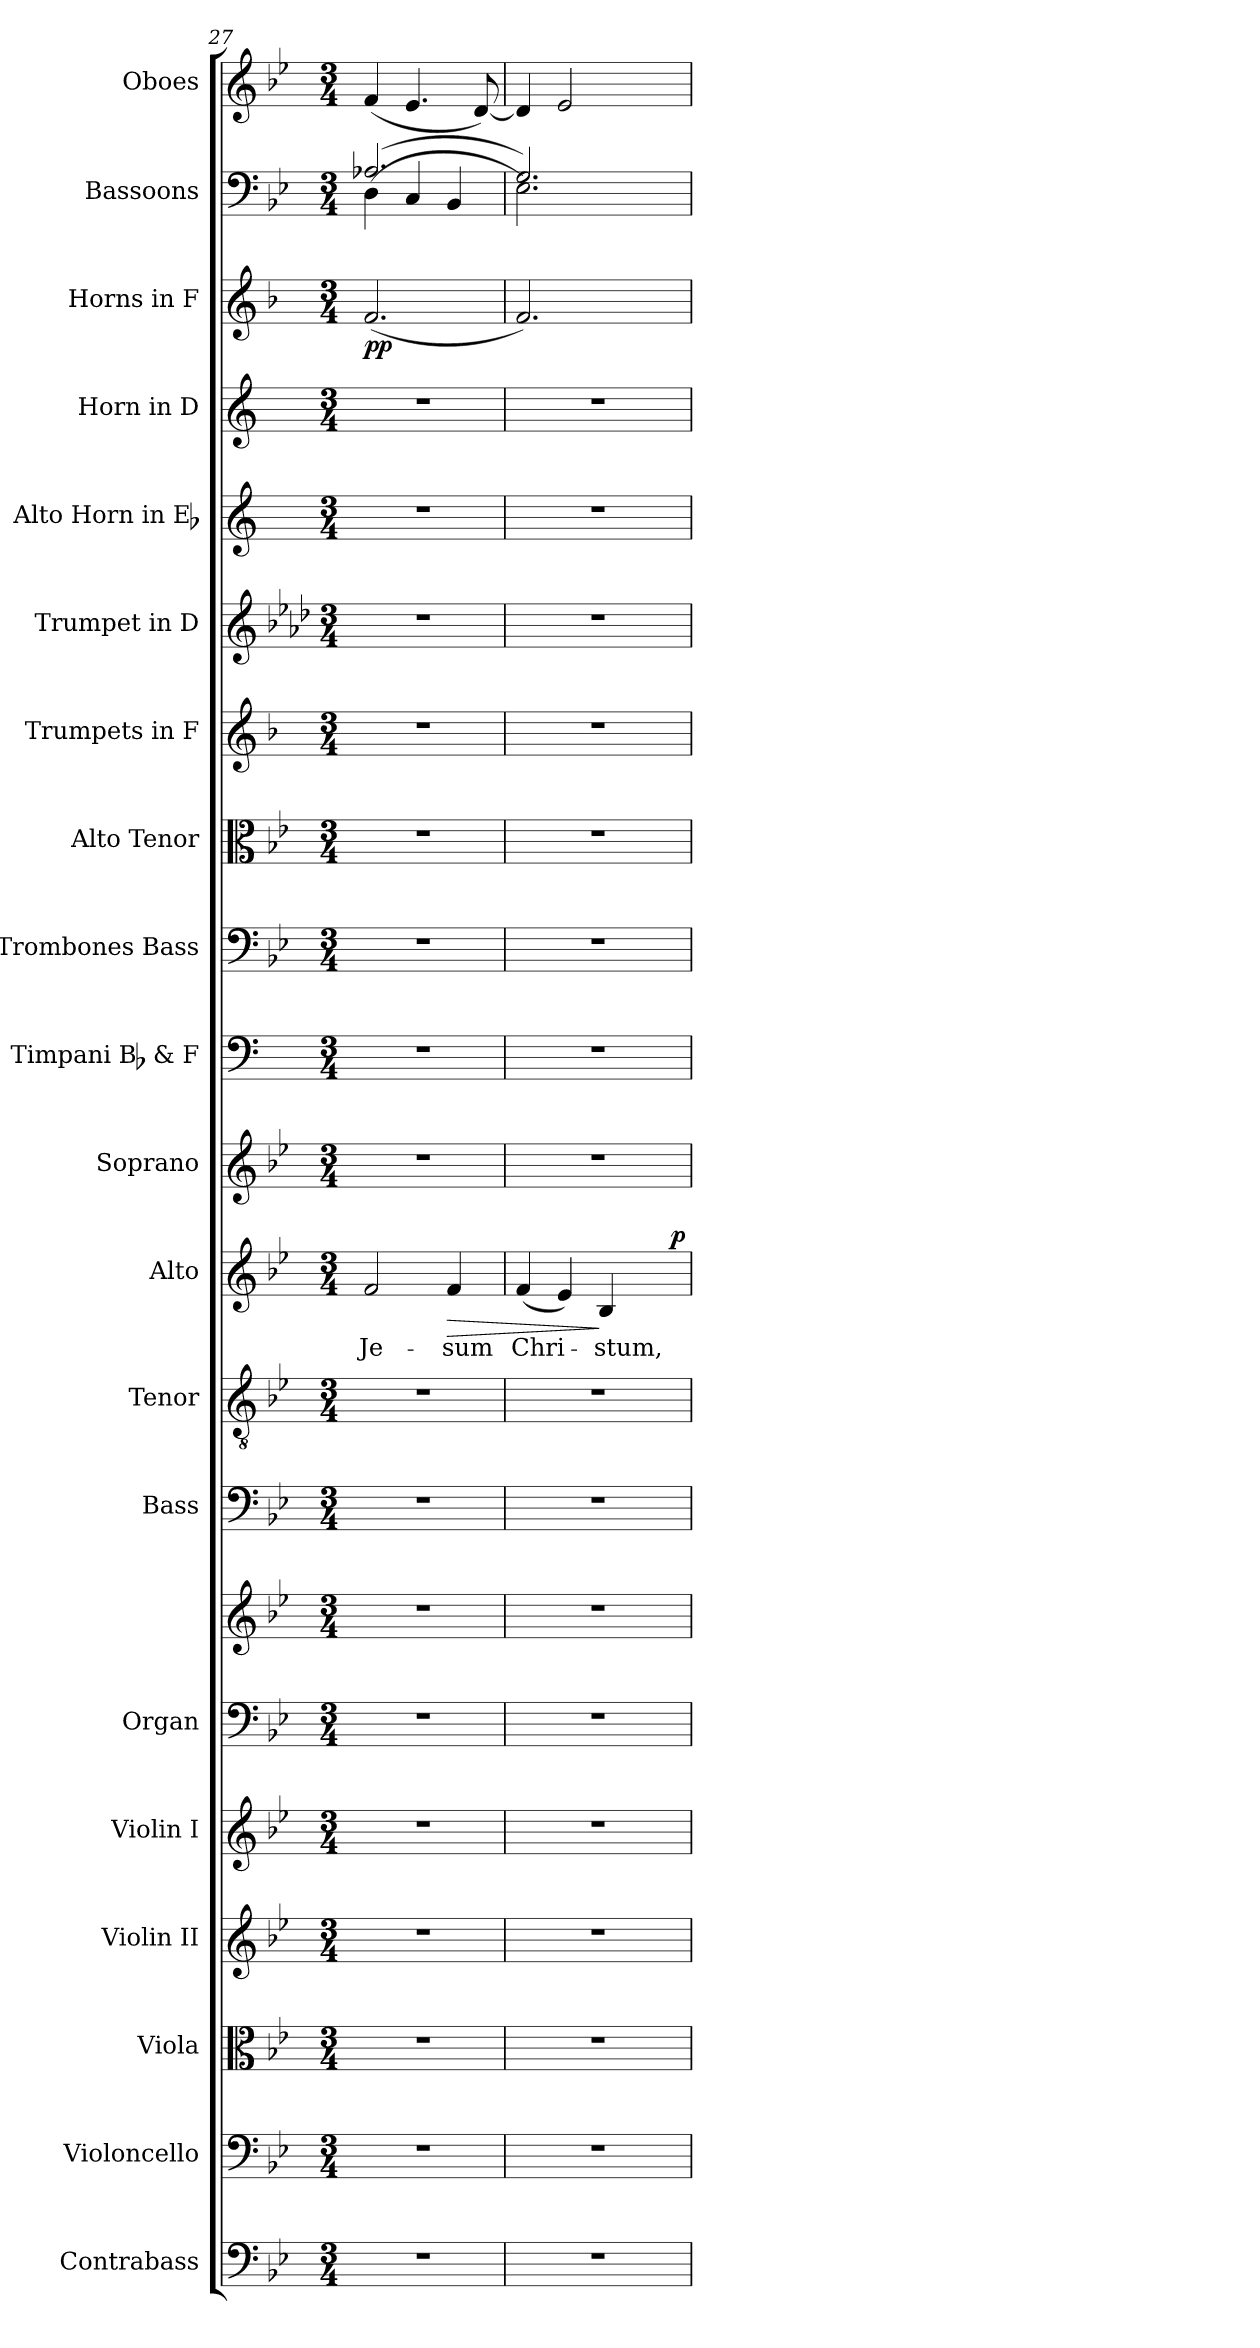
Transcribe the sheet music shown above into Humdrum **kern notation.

**kern	**kern	**kern	**kern	**kern	**kern	**kern	**kern	**kern	**kern	**text	**dynam	**kern	**kern	**kern	**kern	**kern	**kern	**kern	**kern	**kern	**dynam	**kern	**kern
*part20	*part19	*part18	*part17	*part16	*part15	*part15	*part14	*part13	*part12	*part12	*part12	*part11	*part10	*part9	*part8	*part7	*part6	*part5	*part4	*part3	*part3	*part2	*part1
*staff21	*staff20	*staff19	*staff18	*staff17	*staff16	*staff15	*staff14	*staff13	*staff12	*staff12	*staff12	*staff11	*staff10	*staff9	*staff8	*staff7	*staff6	*staff5	*staff4	*staff3	*staff3	*staff2	*staff1
*I"Contrabass	*I"Violoncello	*I"Viola	*I"Violin II	*I"Violin I	*I"Organ	*	*I"Bass	*I"Tenor	*I"Alto	*	*	*I"Soprano	*I"Timpani Bb & F	*I"Trombones  Bass	*I"Alto Tenor	*I"Trumpets in F	*I"Trumpet in D	*I"Alto Horn in Eb	*I"Horn in D	*I"Horns in F	*	*I"Bassoons	*I"Oboes
*I'Cb.	*I'Vc.	*I'Vla.	*I'Vln. II	*I'Vln. I	*I'Org.	*	*I'B.	*I'T.	*I'A.	*	*	*I'S.	*I'Timp.	*	*	*	*	*	*	*I'Hn.	*	*I'Bsn.	*I'Ob.
*clefF4	*clefF4	*clefC3	*clefG2	*clefG2	*clefF4	*clefG2	*clefF4	*clefGv2	*clefG2	*	*	*clefG2	*clefF4	*clefF4	*clefC3	*clefG2	*clefG2	*clefG2	*clefG2	*clefG2	*	*clefF4	*clefG2
*ITrd7c12	*	*	*	*	*	*	*	*ITrd7c12	*	*	*	*	*	*	*	*ITrd4c7	*ITrd-1c-2	*ITrd5c8	*ITrd6c10	*ITrd4c7	*	*	*
*k[b-e-]	*k[b-e-]	*k[b-e-]	*k[b-e-]	*k[b-e-]	*k[b-e-]	*k[b-e-]	*k[b-e-]	*k[b-e-]	*k[b-e-]	*	*	*k[b-e-]	*k[]	*k[b-e-]	*k[b-e-]	*k[b-e-]	*k[b-e-]	*k[f#c#g#d#]	*k[f#c#]	*k[b-e-]	*	*k[b-e-]	*k[b-e-]
*B-:	*B-:	*B-:	*B-:	*B-:	*B-:	*B-:	*B-:	*B-:	*B-:	*	*	*B-:	*C:	*B-:	*B-:	*B-:	*B-:	*E:	*D:	*B-:	*	*B-:	*B-:
*M3/4	*M3/4	*M3/4	*M3/4	*M3/4	*M3/4	*M3/4	*M3/4	*M3/4	*M3/4	*	*	*M3/4	*M3/4	*M3/4	*M3/4	*M3/4	*M3/4	*M3/4	*M3/4	*M3/4	*	*M3/4	*M3/4
=27	=27	=27	=27	=27	=27	=27	=27	=27	=27	=27	=27	=27	=27	=27	=27	=27	=27	=27	=27	=27	=27	=27	=27
!LO:N:vis=1	!LO:N:vis=1	!LO:N:vis=1	!LO:N:vis=1	!LO:N:vis=1	!LO:N:vis=1	!LO:N:vis=1	!LO:N:vis=1	!LO:N:vis=1	!	!	!	!	!	!	!	!	!	!	!	!	!	!	!
!	!	!	!	!	!	!	!	!	!	!LO:LY:b:color=#000000	!	!LO:N:vis=1	!LO:N:vis=1	!LO:N:vis=1	!LO:N:vis=1	!LO:N:vis=1	!LO:N:vis=1	!LO:N:vis=1	!LO:N:vis=1	!	!	!	!
*	*	*	*	*	*	*	*	*	*	*	*	*	*	*	*	*	*	*	*	*	*	*^	*
2.r	2.r	2.r	2.r	2.r	2.r	2.r	2.r	2.r	2fi/	Je-	.	2.r	2.r	2.r	2.r	2.r	2.r	2.r	2.r	(2.B-i/	pp	(2.A-Xi/	(4Di\	(4fi/
.	.	.	.	.	.	.	.	.	.	.	.	.	.	.	.	.	.	.	.	.	.	.	4Ci/	4.e-i/
!	!	!	!	!	!	!	!	!	!	!LO:LY:b:color=#000000	!LO:HP:b	!	!	!	!	!	!	!	!	!	!	!	!	!
.	.	.	.	.	.	.	.	.	4fi/	-sum	>	.	.	.	.	.	.	.	.	.	.	.	4BB-i/	.
.	.	.	.	.	.	.	.	.	.	.	.	.	.	.	.	.	.	.	.	.	.	.	.	[8di/)
=28	=28	=28	=28	=28	=28	=28	=28	=28	=28	=28	=28	=28	=28	=28	=28	=28	=28	=28	=28	=28	=28	=28	=28	=28
!LO:N:vis=1	!LO:N:vis=1	!LO:N:vis=1	!LO:N:vis=1	!LO:N:vis=1	!LO:N:vis=1	!LO:N:vis=1	!LO:N:vis=1	!LO:N:vis=1	!	!	!	!	!	!	!	!	!	!	!	!	!	!	!	!
!	!	!	!	!	!	!	!	!	!	!LO:LY:b:color=#000000	!	!LO:N:vis=1	!LO:N:vis=1	!LO:N:vis=1	!LO:N:vis=1	!LO:N:vis=1	!LO:N:vis=1	!LO:N:vis=1	!LO:N:vis=1	!	!	!	!	!
*	*	*	*	*	*	*	*	*	*^	*	*	*	*	*	*	*	*	*	*	*	*	*	*	*
2.r	2.r	2.r	2.r	2.r	2.r	2.r	2.r	2.r	(4fi/	2ryy	Chri-	.	2.r	2.r	2.r	2.r	2.r	2.r	2.r	2.r	2.B-i/)	.	2.Gi/)	2.E-i\)	4di/]
.	.	.	.	.	.	.	.	.	4e-i/)	.	.	.	.	.	.	.	.	.	.	.	.	.	.	.	2e-i/
!	!	!	!	!	!	!	!	!	!	!	!LO:LY:b:color=#000000	!	!	!	!	!	!	!	!	!	!	!	!	!	!
.	.	.	.	.	.	.	.	.	4B-i/	8ryy	-stum,	]	.	.	.	.	.	.	.	.	.	.	.	.	.
.	.	.	.	.	.	.	.	.	.	16ryy	.	.	.	.	.	.	.	.	.	.	.	.	.	.	.
.	.	.	.	.	.	.	.	.	.	32ryy	.	.	.	.	.	.	.	.	.	.	.	.	.	.	.
.	.	.	.	.	.	.	.	.	.	64ryy	.	.	.	.	.	.	.	.	.	.	.	.	.	.	.
.	.	.	.	.	.	.	.	.	.	128...ryy	.	.	.	.	.	.	.	.	.	.	.	.	.	.	.
.	.	.	.	.	.	.	.	.	.	1024ryy	.	p	.	.	.	.	.	.	.	.	.	.	.	.	.
*	*	*	*	*	*	*	*	*	*v	*v	*	*	*	*	*	*	*	*	*	*	*	*	*v	*v	*
=	=	=	=	=	=	=	=	=	=	=	=	=	=	=	=	=	=	=	=	=	=	=	=
*-	*-	*-	*-	*-	*-	*-	*-	*-	*-	*-	*-	*-	*-	*-	*-	*-	*-	*-	*-	*-	*-	*-	*-
